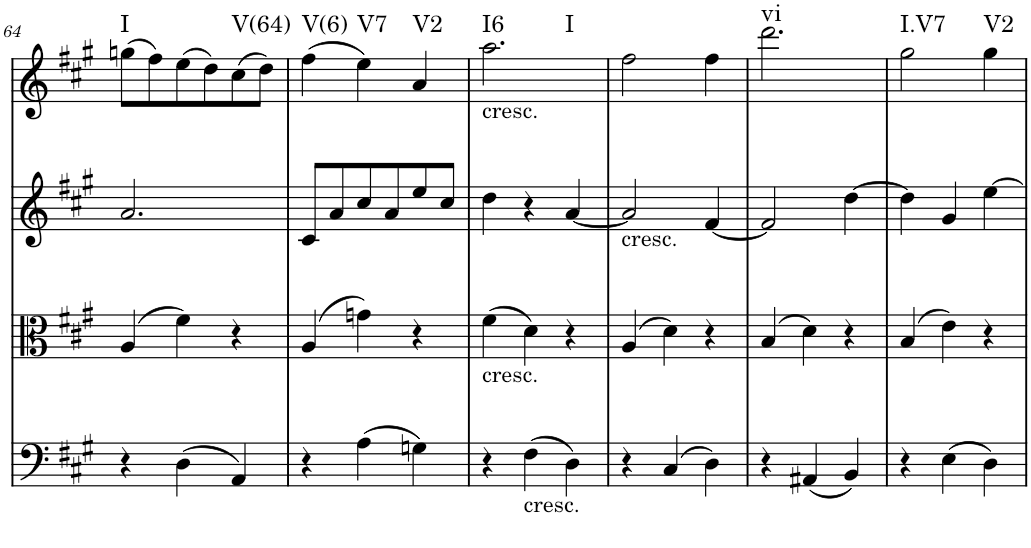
**kern	**kern	**kern	**kern	**harte
*part4	*part3	*part2	*part1	*part1
*staff4	*staff3	*staff2	*staff1	*
*I"Violoncello	*I"Viola	*I"Violin 2	*I"Violin 1	*
*I'Vc	*I'Vla	*I'Vln	*I'Vln	*
!!LO:PB:g=z
*clefF4	*clefC3	*clefG2	*clefG2	*
*k[f#c#g#]	*k[f#c#g#]	*k[f#c#g#]	*k[f#c#g#]	*
*M3/4	*M3/4	*M3/4	*M3/4	*
=64	=64	=64	=64	=64
!	!	!	!	!LO:H:kt=I
4r	(4A/	2.a/	(8ggn\L	N
.	.	.	8ff#\)	.
(4D\	4f#\)	.	(8ee\	.
.	.	.	8dd\)	.
!	!	!	!	!LO:H:kt=V(64)
4AA/)	4r	.	(8cc#\	N
.	.	.	8dd\J)	.
=65	=65	=65	=65	=65
!	!	!	!	!LO:H:kt=V(6)
4r	(4A/	8c#/L	(4ff#\	N
.	.	8a/	.	.
!	!	!	!	!LO:H:kt=V7
(4A\	4gn\)	8cc#/	4ee\)	N
.	.	8a/	.	.
!	!	!	!	!LO:H:kt=V2
4Gn\)	4r	8ee/	4a/	N
.	.	8cc#/J	.	.
=66	=66	=66	=66	=66
!	!	!	!LO:TX:b:t=cresc.	!
!	!LO:TX:b:t=cresc.	!	!	!LO:H:n=1:kt=I6
!	!	!	!	!LO:H:n=2:kt=I
4r	(4f#\	4dd\	2.aa\	N N
!LO:TX:b:t=cresc.	!	!	!	!
(4F#\	4d\)	4r	.	.
4D\)	4r	[4a/	.	.
=67	=67	=67	=67	=67
!	!	!LO:TX:b:t=cresc.	!	!
4r	(4A/	2a/]	2ff#\	.
(4C#/	4d\)	.	.	.
4D\)	4r	[4f#/	4ff#\	.
=68	=68	=68	=68	=68
!	!	!	!	!LO:H:kt=vi
4r	(4B/	2f#/]	2.ddd\	N
(4AA#X/	4d\)	.	.	.
4BB/)	4r	[4dd\	.	.
=69	=69	=69	=69	=69
!	!	!	!	!LO:H:kt=I.V7
4r	(4B/	4dd\]	2gg#\	N
(4E\	4e\)	4g#/	.	.
!	!	!	!	!LO:H:kt=V2
4D\)	4r	[4ee\	4gg#\	N
=	=	=	=	=
*-	*-	*-	*-	*-
